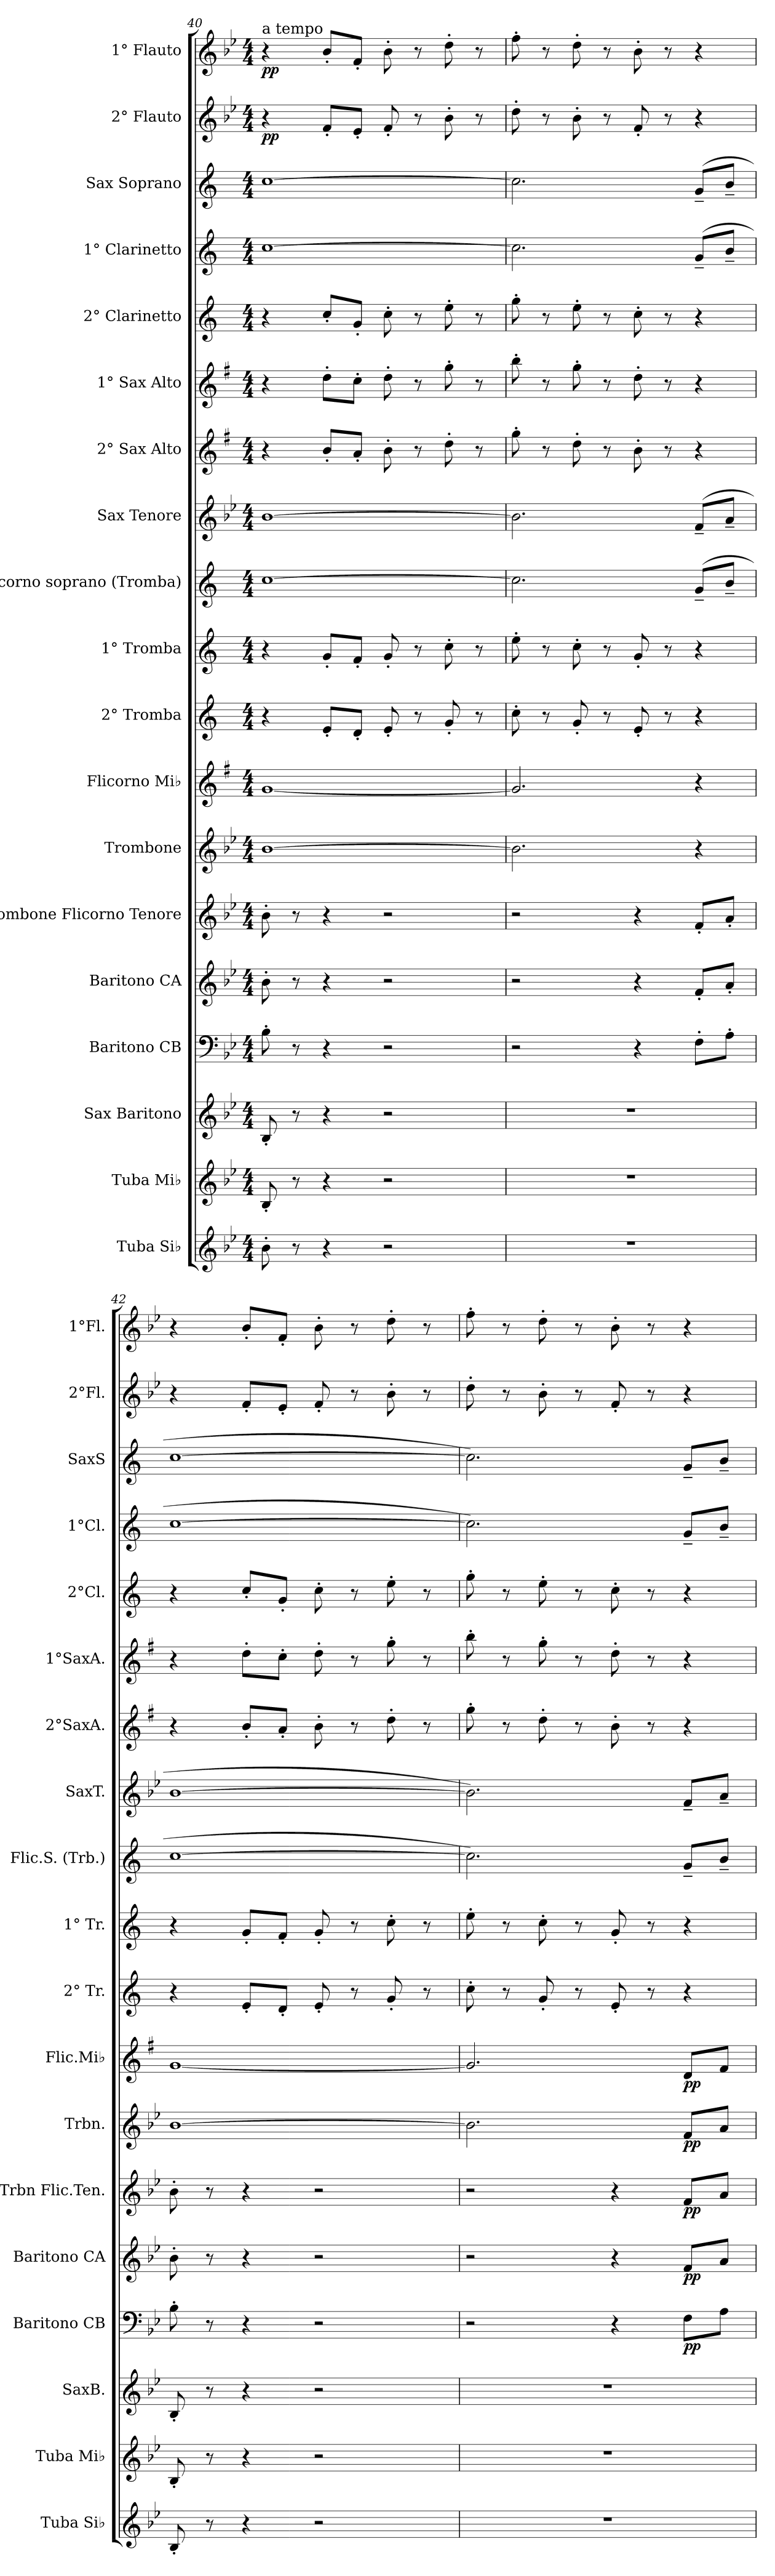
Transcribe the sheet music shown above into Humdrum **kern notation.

**kern	**kern	**kern	**kern	**dynam	**kern	**dynam	**kern	**dynam	**kern	**dynam	**kern	**dynam	**kern	**kern	**kern	**kern	**kern	**kern	**kern	**kern	**kern	**kern	**dynam	**kern	**dynam
*part19	*part18	*part17	*part16	*part16	*part15	*part15	*part14	*part14	*part13	*part13	*part12	*part12	*part11	*part10	*part9	*part8	*part7	*part6	*part5	*part4	*part3	*part2	*part2	*part1	*part1
*staff19	*staff18	*staff17	*staff16	*staff16	*staff15	*staff15	*staff14	*staff14	*staff13	*staff13	*staff12	*staff12	*staff11	*staff10	*staff9	*staff8	*staff7	*staff6	*staff5	*staff4	*staff3	*staff2	*staff2	*staff1	*staff1
*I"Tuba Si♭	*I"Tuba Mi♭	*I"Sax Baritono	*I"Baritono CB	*	*I"Baritono CA	*	*I"Trombone Flicorno Tenore	*	*I"Trombone	*	*I"Flicorno Mi♭	*	*I"2° Tromba	*I"1° Tromba	*I"Flicorno soprano (Tromba)	*I"Sax Tenore	*I"2° Sax Alto	*I"1° Sax Alto	*I"2° Clarinetto	*I"1° Clarinetto	*I"Sax Soprano	*I"2° Flauto	*	*I"1° Flauto	*
*I'Tuba Si♭	*I'Tuba Mi♭	*I'SaxB.	*I'Baritono CB	*	*I'Baritono CA	*	*I'Trbn Flic.Ten.	*	*I'Trbn.	*	*I'Flic.Mi♭	*	*I'2° Tr.	*I'1° Tr.	*I'Flic.S. (Trb.)	*I'SaxT.	*I'2°SaxA.	*I'1°SaxA.	*I'2°Cl.	*I'1°Cl.	*I'SaxS	*I'2°Fl.	*	*I'1°Fl.	*
*clefG2	*clefG2	*clefG2	*clefF4	*	*clefG2	*	*clefG2	*	*clefG2	*	*clefG2	*	*clefG2	*clefG2	*clefG2	*clefG2	*clefG2	*clefG2	*clefG2	*clefG2	*clefG2	*clefG2	*	*clefG2	*
*ITrd15c26	*ITrd12c21	*ITrd12c21	*	*	*ITrd8c14	*	*ITrd8c14	*	*ITrd8c14	*	*ITrd5c9	*	*ITrd1c2	*ITrd1c2	*ITrd1c2	*ITrd8c14	*ITrd5c9	*ITrd5c9	*ITrd1c2	*ITrd1c2	*ITrd1c2	*	*	*	*
*k[b-e-]	*k[b-e-]	*k[b-e-]	*k[b-e-]	*	*k[b-e-]	*	*k[b-e-]	*	*k[b-e-]	*	*k[b-e-]	*	*k[b-e-]	*k[b-e-]	*k[b-e-]	*k[b-e-]	*k[b-e-]	*k[b-e-]	*k[b-e-]	*k[b-e-]	*k[b-e-]	*k[b-e-]	*	*k[b-e-]	*
*M4/4	*M4/4	*M4/4	*M4/4	*	*M4/4	*	*M4/4	*	*M4/4	*	*M4/4	*	*M4/4	*M4/4	*M4/4	*M4/4	*M4/4	*M4/4	*M4/4	*M4/4	*M4/4	*M4/4	*	*M4/4	*
*MM80	*MM80	*MM80	*MM80	*	*MM80	*	*MM80	*	*MM80	*	*MM80	*	*MM80	*MM80	*MM80	*MM80	*MM80	*MM80	*MM80	*MM80	*MM80	*MM80	*	*MM80	*
=40	=40	=40	=40	=40	=40	=40	=40	=40	=40	=40	=40	=40	=40	=40	=40	=40	=40	=40	=40	=40	=40	=40	=40	=40	=40
!	!	!	!	!	!	!	!	!	!	!	!	!	!	!	!	!	!	!	!	!	!	!	!	!LO:TX:t=a tempo	!
!	!	!	!	!	!	!	!	!	!	!	!	!	!	!	!	!	!	!	!	!	!	!	!LO:DY:b	!	!LO:DY:b
8BB-'\	8BB-'/	8BB-'/	8B-'\	.	8B-'\	.	8B-'\	.	[1B-	.	[1B-	.	4r	4r	[1b-	[1B-	4r	4r	4r	[1b-	[1b-	4r	pp	4r	pp
8r	8r	8r	8r	.	8r	.	8r	.	.	.	.	.	.	.	.	.	.	.	.	.	.	.	.	.	.
4r	4r	4r	4r	.	4r	.	4r	.	.	.	.	.	8d'/L	8f'/L	.	.	8d'/L	8f'\L	8b-'/L	.	.	8f'/L	.	8b-'/L	.
.	.	.	.	.	.	.	.	.	.	.	.	.	8c'/J	8e-'/J	.	.	8c'/J	8e-'\J	8f'/J	.	.	8e-'/J	.	8f'/J	.
2r	2r	2r	2r	.	2r	.	2r	.	.	.	.	.	8d'/	8f'/	.	.	8d'\	8f'\	8b-'\	.	.	8f'/	.	8b-'\	.
.	.	.	.	.	.	.	.	.	.	.	.	.	8r	8r	.	.	8r	8r	8r	.	.	8r	.	8r	.
.	.	.	.	.	.	.	.	.	.	.	.	.	8f'/	8b-'\	.	.	8f'\	8b-'\	8dd'\	.	.	8b-'\	.	8dd'\	.
.	.	.	.	.	.	.	.	.	.	.	.	.	8r	8r	.	.	8r	8r	8r	.	.	8r	.	8r	.
!!LO:PB:g=z
=41	=41	=41	=41	=41	=41	=41	=41	=41	=41	=41	=41	=41	=41	=41	=41	=41	=41	=41	=41	=41	=41	=41	=41	=41	=41
1r	1r	1r	2r	.	2r	.	2r	.	2.B-\]	.	2.B-/]	.	8b-'\	8dd'\	2.b-\]	2.B-\]	8b-'\	8dd'\	8ff'\	2.b-\]	2.b-\]	8dd'\	.	8ff'\	.
.	.	.	.	.	.	.	.	.	.	.	.	.	8r	8r	.	.	8r	8r	8r	.	.	8r	.	8r	.
.	.	.	.	.	.	.	.	.	.	.	.	.	8f'/	8b-'\	.	.	8f'\	8b-'\	8dd'\	.	.	8b-'\	.	8dd'\	.
.	.	.	.	.	.	.	.	.	.	.	.	.	8r	8r	.	.	8r	8r	8r	.	.	8r	.	8r	.
.	.	.	4r	.	4r	.	4r	.	.	.	.	.	8d'/	8f'/	.	.	8d'\	8f'\	8b-'\	.	.	8f'/	.	8b-'\	.
.	.	.	.	.	.	.	.	.	.	.	.	.	8r	8r	.	.	8r	8r	8r	.	.	8r	.	8r	.
.	.	.	8F'\L	.	8F'/L	.	8F'/L	.	4r	.	4r	.	4r	4r	(>8f~/L	(>8F~/L	4r	4r	4r	(>8f~/L	(>8f~/L	4r	.	4r	.
.	.	.	8A'\J	.	8A'/J	.	8A'/J	.	.	.	.	.	.	.	8a~/J	8A~/J	.	.	.	8a~/J	8a~/J	.	.	.	.
=42	=42	=42	=42	=42	=42	=42	=42	=42	=42	=42	=42	=42	=42	=42	=42	=42	=42	=42	=42	=42	=42	=42	=42	=42	=42
8BBB-'/	8BB-'/	8BB-'/	8B-'\	.	8B-'\	.	8B-'\	.	[1B-	.	[1B-	.	4r	4r	[1b-	[1B-	4r	4r	4r	[1b-	[1b-	4r	.	4r	.
8r	8r	8r	8r	.	8r	.	8r	.	.	.	.	.	.	.	.	.	.	.	.	.	.	.	.	.	.
4r	4r	4r	4r	.	4r	.	4r	.	.	.	.	.	8d'/L	8f'/L	.	.	8d'/L	8f'\L	8b-'/L	.	.	8f'/L	.	8b-'/L	.
.	.	.	.	.	.	.	.	.	.	.	.	.	8c'/J	8e-'/J	.	.	8c'/J	8e-'\J	8f'/J	.	.	8e-'/J	.	8f'/J	.
2r	2r	2r	2r	.	2r	.	2r	.	.	.	.	.	8d'/	8f'/	.	.	8d'\	8f'\	8b-'\	.	.	8f'/	.	8b-'\	.
.	.	.	.	.	.	.	.	.	.	.	.	.	8r	8r	.	.	8r	8r	8r	.	.	8r	.	8r	.
.	.	.	.	.	.	.	.	.	.	.	.	.	8f'/	8b-'\	.	.	8f'\	8b-'\	8dd'\	.	.	8b-'\	.	8dd'\	.
.	.	.	.	.	.	.	.	.	.	.	.	.	8r	8r	.	.	8r	8r	8r	.	.	8r	.	8r	.
=43	=43	=43	=43	=43	=43	=43	=43	=43	=43	=43	=43	=43	=43	=43	=43	=43	=43	=43	=43	=43	=43	=43	=43	=43	=43
1r	1r	1r	2r	.	2r	.	2r	.	2.B-\]	.	2.B-/]	.	8b-'\	8dd'\	2.b-\])	2.B-\])	8b-'\	8dd'\	8ff'\	2.b-\])	2.b-\])	8dd'\	.	8ff'\	.
.	.	.	.	.	.	.	.	.	.	.	.	.	8r	8r	.	.	8r	8r	8r	.	.	8r	.	8r	.
.	.	.	.	.	.	.	.	.	.	.	.	.	8f'/	8b-'\	.	.	8f'\	8b-'\	8dd'\	.	.	8b-'\	.	8dd'\	.
.	.	.	.	.	.	.	.	.	.	.	.	.	8r	8r	.	.	8r	8r	8r	.	.	8r	.	8r	.
.	.	.	4r	.	4r	.	4r	.	.	.	.	.	8d'/	8f'/	.	.	8d'\	8f'\	8b-'\	.	.	8f'/	.	8b-'\	.
.	.	.	.	.	.	.	.	.	.	.	.	.	8r	8r	.	.	8r	8r	8r	.	.	8r	.	8r	.
!	!	!	!	!LO:DY:b	!	!LO:DY:b	!	!LO:DY:b	!	!LO:DY:b	!	!LO:DY:b	!	!	!	!	!	!	!	!	!	!	!	!	!
.	.	.	8F\L	pp	8F/L	pp	8F/L	pp	8F/L	pp	8F/L	pp	4r	4r	8f~/L	8F~/L	4r	4r	4r	8f~/L	8f~/L	4r	.	4r	.
.	.	.	8A\J	.	8A/J	.	8A/J	.	8A/J	.	8A/J	.	.	.	8a~/J	8A~/J	.	.	.	8a~/J	8a~/J	.	.	.	.
=	=	=	=	=	=	=	=	=	=	=	=	=	=	=	=	=	=	=	=	=	=	=	=	=	=
*-	*-	*-	*-	*-	*-	*-	*-	*-	*-	*-	*-	*-	*-	*-	*-	*-	*-	*-	*-	*-	*-	*-	*-	*-	*-
